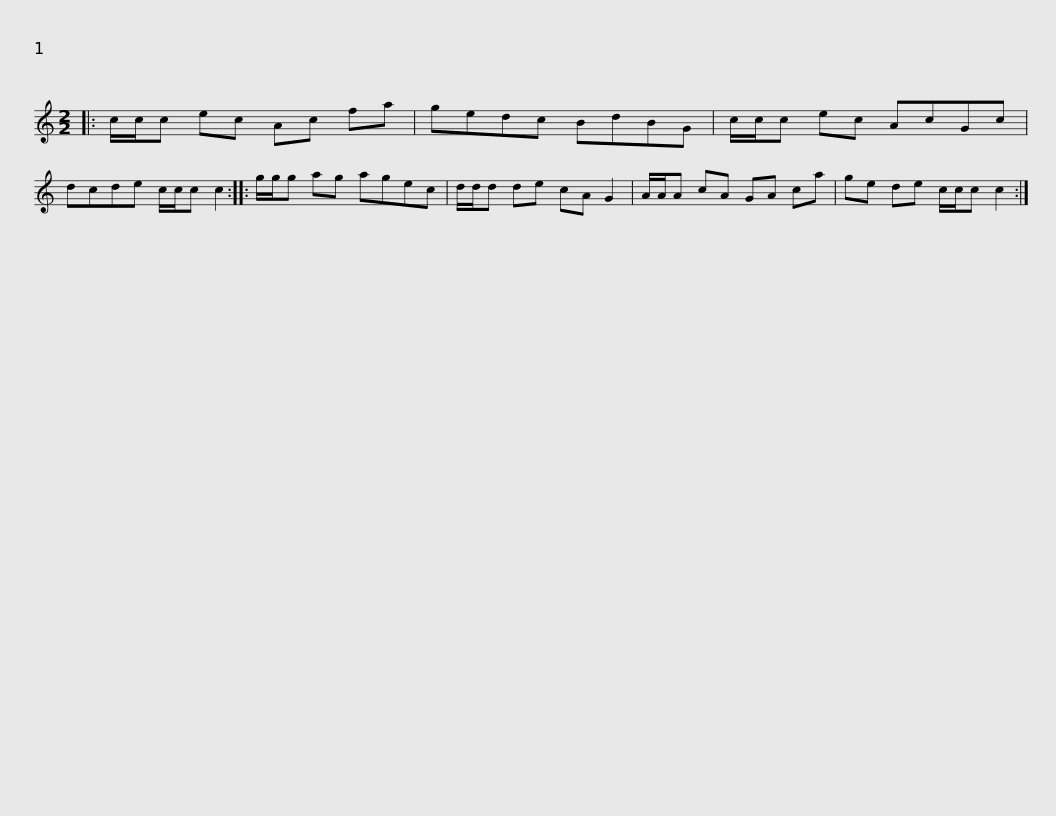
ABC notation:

X:1
L:1/8
M:2/2
I:linebreak $
K:C
V:1 treble
V:1
|: c/c/c ec Ac fa | gedc BdBG | c/c/c ec AcGc | dcde c/c/c c2 :: g/g/g ag agec |$ %5
 d/d/d de cA G2 | A/A/A cA GA ca | ge de c/c/c c2 :| %8
